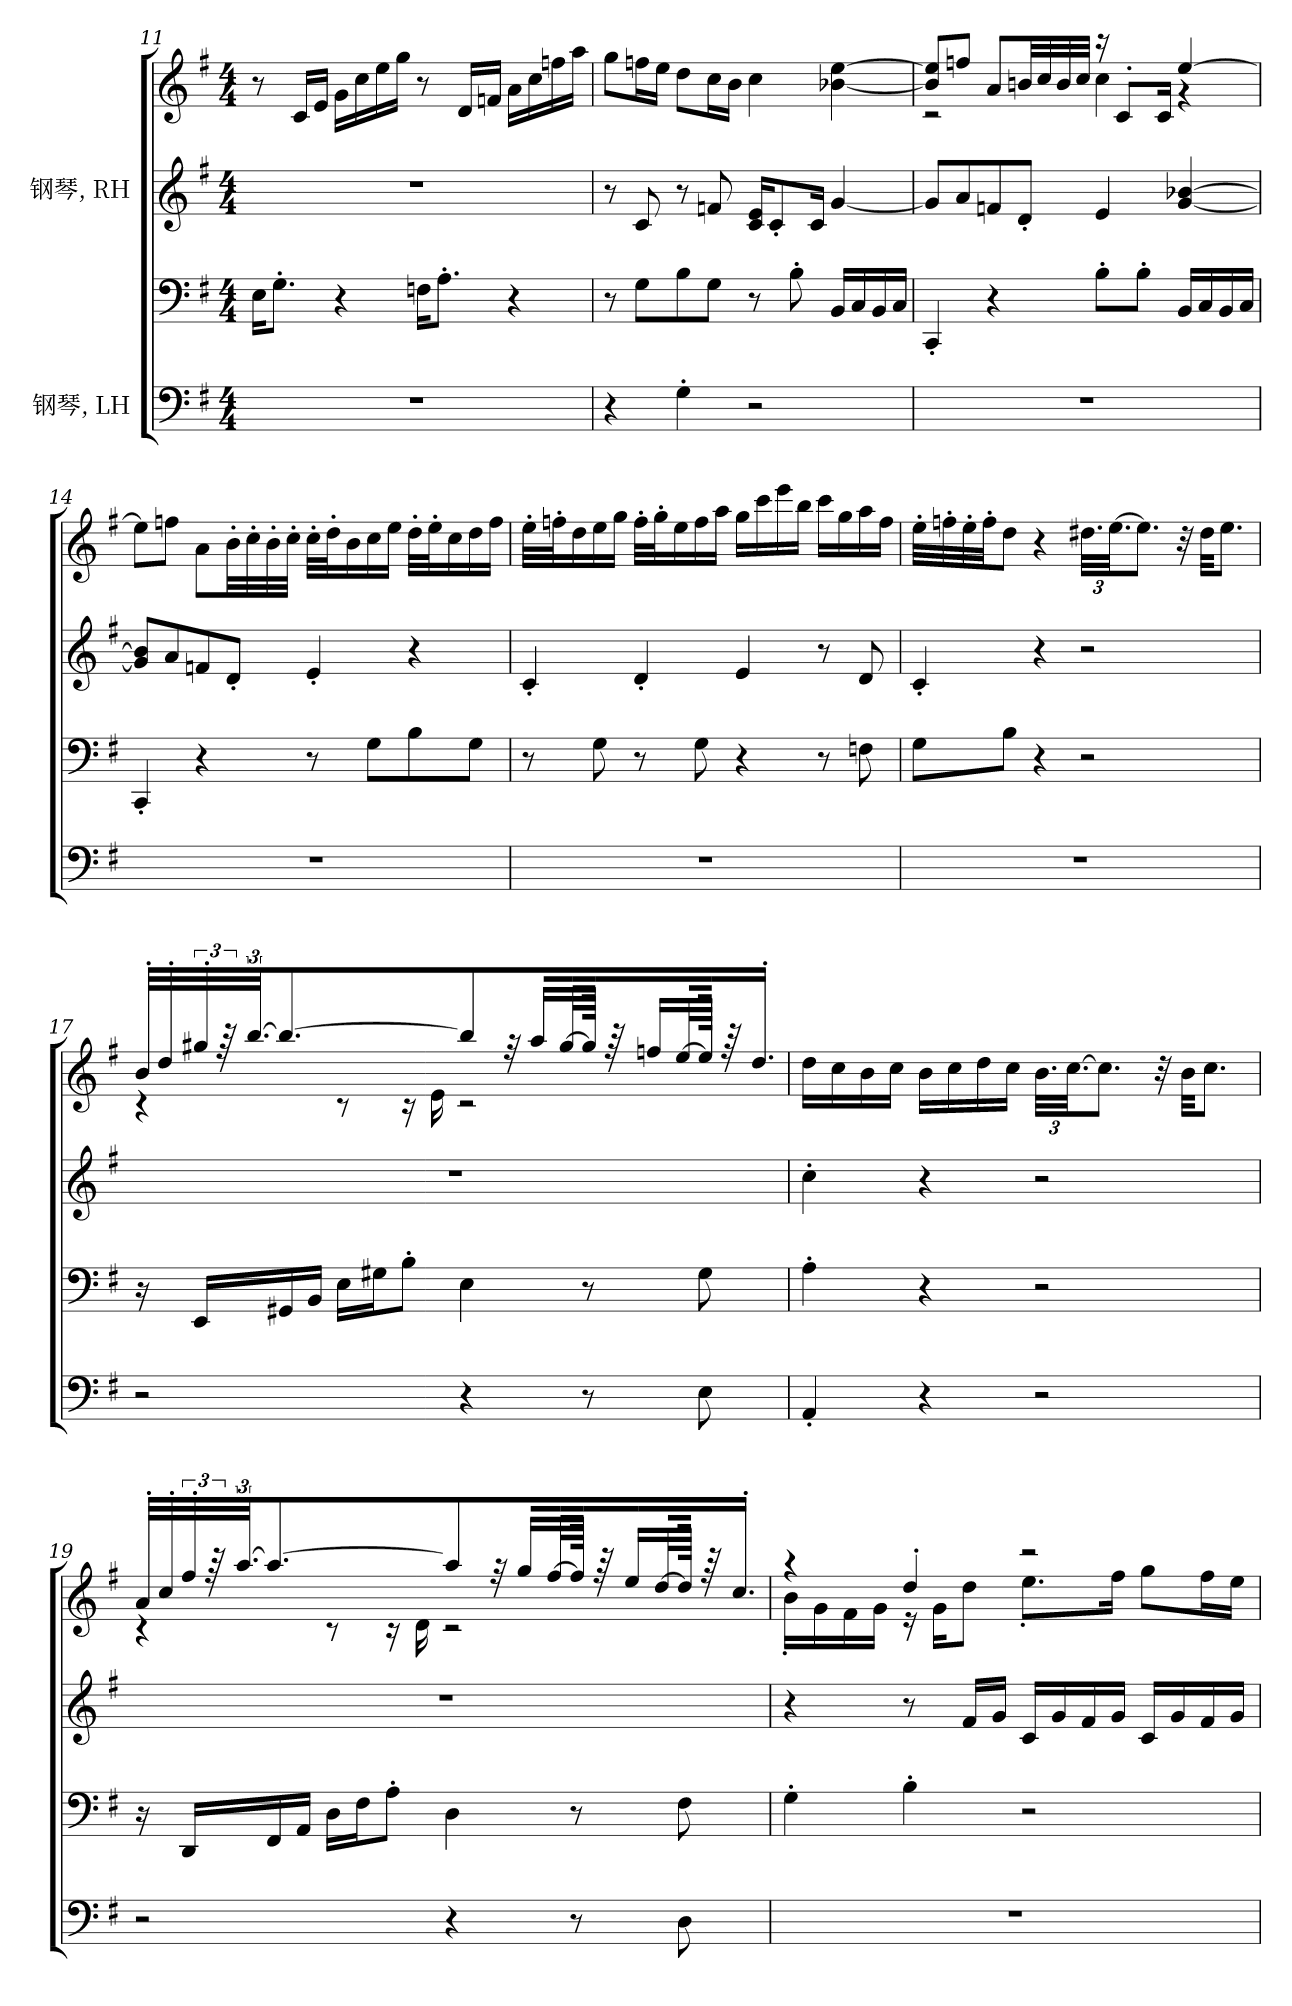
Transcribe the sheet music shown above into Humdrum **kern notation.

**kern	**kern	**kern	**kern
*part2	*part2	*part1	*part1
*staff4	*staff3	*staff2	*staff1
*I"钢琴, LH	*	*I"钢琴, RH	*
*clefF4	*clefF4	*clefG2	*clefG2
*k[f#]	*k[f#]	*k[f#]	*k[f#]
*M4/4	*M4/4	*M4/4	*M4/4
=11	=11	=11	=11
1r	16E\KL	1r	8r
.	8.G'\J	.	.
.	.	.	16c/LL
.	.	.	16e/JJ
.	4r	.	16g\LL
.	.	.	16cc\
.	.	.	16ee\
.	.	.	16gg\JJ
.	16Fn\KL	.	8r
.	8.A'\J	.	.
.	.	.	16d/LL
.	.	.	16fn/JJ
.	4r	.	16a\LL
.	.	.	16cc\
.	.	.	16ffn\
.	.	.	16aa\JJ
!!LO:PB:g=z
=12	=12	=12	=12
4r	8r	8r	8gg\L
.	8G\L	8c/	16ffn\L
.	.	.	16ee\JJ
4G'\	8B\	8r	8dd\L
.	8G\J	8fn/	16cc\L
.	.	.	16b\JJ
2r	8r	16c/ 16e/KL	4cc\
.	.	8c'/	.
.	8B'\	.	.
.	.	16c/Jk	.
.	16BB/LL	[4g/	[4b-X\ [4ee\
.	16C/	.	.
.	16BB/	.	.
.	16C/JJ	.	.
=13	=13	=13	=13
*	*	*	*^
1r	4CC'/	8g/L]	8b-/] 8ee/]L	2r
.	.	8a/	8ffn/J	.
.	4r	8fn/	8a/L	.
.	.	8d'/J	32bn/LL	.
.	.	.	32cc/	.
.	.	.	32b/	.
.	.	.	32cc/JJJ	.
.	8B'\L	4e/	16r	4cc\
.	.	.	8c'/L	.
.	8B'\J	.	.	.
.	.	.	16c/Jk	.
.	16BB/LL	[4g/ [4b-X/	[4ee/	4r
.	16C/	.	.	.
.	16BB/	.	.	.
.	16C/JJ	.	.	.
*	*	*	*v	*v
!!LO:LB:g=z
=14	=14	=14	=14
1r	4CC'/	8g/] 8b-/]L	8ee\L]
.	.	8a/	8ffn\J
.	4r	8fn/	8a\L
.	.	8d'/J	32b'\LL
.	.	.	32cc'\
.	.	.	32b'\
.	.	.	32cc'\JJJ
.	8r	4e'/	32cc'\LLL
.	.	.	32dd'\J
.	.	.	16b\
.	8G\L	.	16cc\
.	.	.	16ee\JJ
.	8B\	4r	32dd'\LLL
.	.	.	32ee'\J
.	.	.	16cc\
.	8G\J	.	16dd\
.	.	.	16ff\JJ
=15	=15	=15	=15
1r	8r	4c'/	32ee'\LLL
.	.	.	32ffn'\J
.	.	.	16dd\
.	8G\	.	16ee\
.	.	.	16gg\JJ
.	8r	4d'/	32ff'\LLL
.	.	.	32gg'\J
.	.	.	16ee\
.	8G\	.	16ff\
.	.	.	16aa\JJ
.	4r	4e/	16gg\LL
.	.	.	16ccc\
.	.	.	16eee\
.	.	.	16bb\JJ
.	8r	8r	16ccc\LL
.	.	.	16gg\
.	8Fn\	8d/	16aa\
.	.	.	16ff\JJ
!!LO:LB:g=z
=16	=16	=16	=16
1r	8G\L	4c'/	32ee'\LLL
.	.	.	32ffn'\
.	.	.	32ee'\
.	.	.	32ff'\JJ
.	8B\J	.	8dd\J
.	4r	4r	4r
*	*	*	*Xbrackettup
.	2r	2r	48.dd#X\LLL
.	.	.	[48.ee\JJ
.	.	.	8.ee\J]
.	.	.	32r
.	.	.	32dd#\KKL
.	.	.	8.ee\J
=17	=17	=17	=17
*	*	*	*^
2r	16r	1r	32b'/LLL	4r
.	.	.	32dd'/	.
*	*	*	*brackettup	*
.	16EE/LL	.	48gg#X'/JJJ	.
.	.	.	96r	.
.	.	.	[48.bb/	.
.	16GG#X/	.	4.bb/_	.
.	16BB/JJ	.	.	.
.	16E\LL	.	.	8r
.	16G#X\J	.	.	.
.	8B'\J	.	.	16r
.	.	.	.	16e\
4r	4E\	.	8bb/]	2r
.	.	.	32r	.
.	.	.	16aa/LL	.
.	.	.	[32gg#/L	.
8r	8r	.	64gg#/JJJk]	.
.	.	.	64r	.
.	.	.	16ffn/LL	.
.	.	.	[32ee/L	.
8E\	8G#\	.	64ee/JJJk]	.
.	.	.	64r	.
.	.	.	16.dd'/	.
*	*	*	*v	*v
!!LO:PB:g=z
=18	=18	=18	=18
4AA'/	4A'\	4cc'\	16dd\LL
.	.	.	16cc\
.	.	.	16b\
.	.	.	16cc\JJ
4r	4r	4r	16b\LL
.	.	.	16cc\
.	.	.	16dd\
.	.	.	16cc\JJ
*	*	*	*Xbrackettup
2r	2r	2r	48.b\LLL
.	.	.	[48.cc\JJ
.	.	.	8.cc\J]
.	.	.	32r
.	.	.	32b\KKL
.	.	.	8.cc\J
=19	=19	=19	=19
*	*	*	*^
2r	16r	1r	32a'/LLL	4r
.	.	.	32cc'/	.
*	*	*	*brackettup	*
.	16DD/LL	.	48ff#'/JJJ	.
.	.	.	96r	.
.	.	.	[48.aa/	.
.	16FF#/	.	4.aa/_	.
.	16AA/JJ	.	.	.
.	16D\LL	.	.	8r
.	16F#\J	.	.	.
.	8A'\J	.	.	16r
.	.	.	.	16d\
4r	4D\	.	8aa/]	2r
.	.	.	32r	.
.	.	.	16gg/LL	.
.	.	.	[32ff#/L	.
8r	8r	.	64ff#/JJJk]	.
.	.	.	64r	.
.	.	.	16ee/LL	.
.	.	.	[32dd/L	.
8D\	8F#\	.	64dd/JJJk]	.
.	.	.	64r	.
.	.	.	16.cc'/	.
!!LO:LB:g=z	!!
=20	=20	=20	=20	=20
1r	4G'\	4r	4r	16b'\LL
.	.	.	.	16g\
.	.	.	.	16f#\
.	.	.	.	16g\JJ
.	4B'\	8r	4dd'/	16r
.	.	.	.	16g\KL
.	.	16f#/LL	.	8dd\J
.	.	16g/JJ	.	.
.	2r	16c/LL	2r	8.ee'\L
.	.	16g/	.	.
.	.	16f#/	.	.
.	.	16g/JJ	.	16ff#\Jk
.	.	16c/LL	.	8gg\L
.	.	16g/	.	.
.	.	16f#/	.	16ff#\L
.	.	16g/JJ	.	16ee\JJ
*	*	*	*v	*v
=	=	=	=
*-	*-	*-	*-
